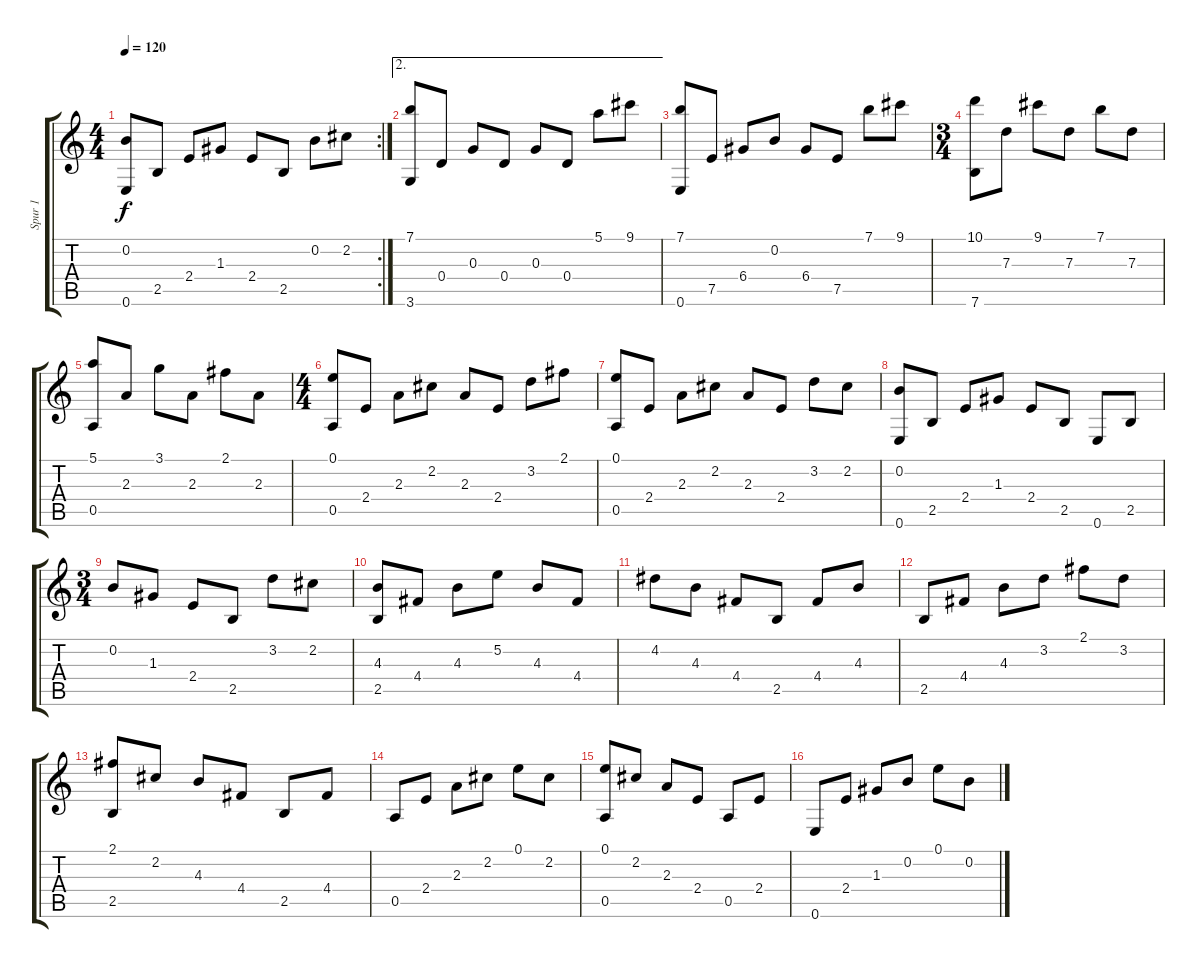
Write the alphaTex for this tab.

\track ("Spur 1" "Spur 1") {instrument acousticguitarnylon}
\staff {score tabs}
\tuning (E4 B3 G3 D3 A2 E2) {hide}
\rc 2
\ts (4 4)
\tempo 120
\clef g2
\ks c
(0.2 0.6).8{dy f} 2.5.8 2.4.8 1.3.8 2.4.8 2.5.8 0.2.8 2.2.8 |
\ae 2
(7.1 3.6).8 0.4.8 0.3.8 0.4.8 0.3.8 0.4.8 5.1.8 9.1.8 |
(7.1 0.6).8 7.5.8 6.4.8 0.2.8 6.4.8 7.5.8 7.1.8 9.1.8 |
\ts (3 4)
(10.1 7.6).8 7.3.8 9.1.8 7.3.8 7.1.8 7.3.8 |
(5.1 0.5).8 2.3.8 3.1.8 2.3.8 2.1.8 2.3.8 |
\ts (4 4)
(0.1 0.5).8 2.4.8 2.3.8 2.2.8 2.3.8 2.4.8 3.2.8 2.1.8 |
(0.1 0.5).8 2.4.8 2.3.8 2.2.8 2.3.8 2.4.8 3.2.8 2.2.8 |
(0.2 0.6).8 2.5.8 2.4.8 1.3.8 2.4.8 2.5.8 0.6.8 2.5.8 |
\ts (3 4)
0.2.8 1.3.8 2.4.8 2.5.8 3.2.8 2.2.8 |
(4.3 2.5).8 4.4.8 4.3.8 5.2.8 4.3.8 4.4.8 |
4.2.8 4.3.8 4.4.8 2.5.8 4.4.8 4.3.8 |
2.5.8 4.4.8 4.3.8 3.2.8 2.1.8 3.2.8 |
(2.1 2.5).8 2.2.8 4.3.8 4.4.8 2.5.8 4.4.8 |
0.5.8 2.4.8 2.3.8 2.2.8 0.1.8 2.2.8 |
(0.1 0.5).8 2.2.8 2.3.8 2.4.8 0.5.8 2.4.8 |
0.6.8 2.4.8 1.3.8 0.2.8 0.1.8 0.2.8
